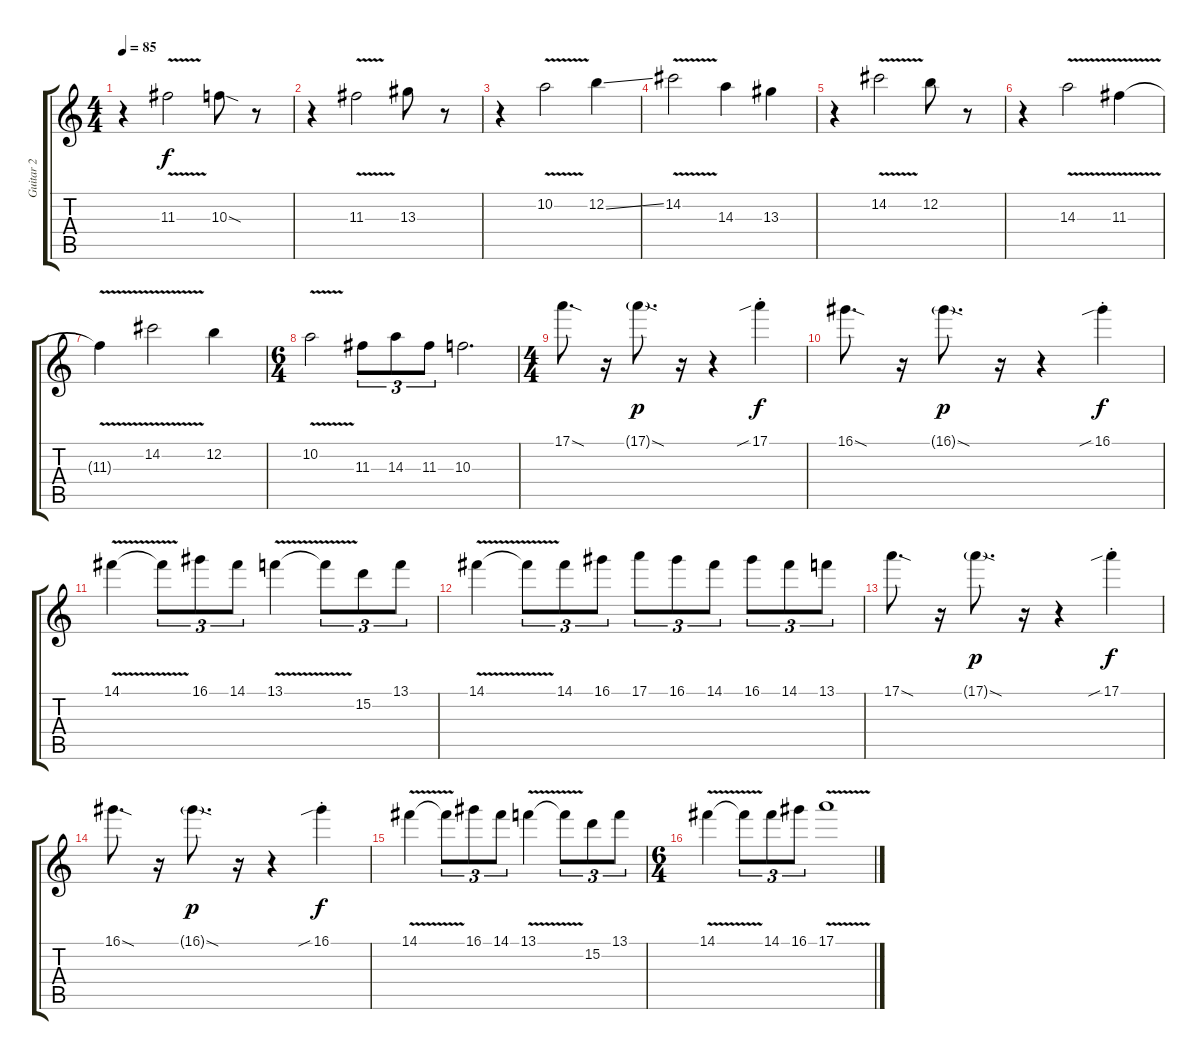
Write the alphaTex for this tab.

\track ("Guitar 2" "Guitar 2") {instrument distortionguitar}
\staff {score tabs}
\tuning (E4 B3 G3 D3 A2 E2) {hide}
\ts (4 4)
\tempo 85
\clef g2
\ks c
r.4{dy f} 11.3{v}.2 10.3{sod}.8 r.8 |
r.4 11.3{v}.2 13.3.8 r.8 |
r.4 10.2{v}.2 12.2{ss}.4 |
14.2{v}.2 14.3.4 13.3.4 |
r.4 14.2{v}.2 12.2.8 r.8 |
r.4 14.3{v}.2 11.3{v}.4 |
11.3{t}.4 14.2{v}.2 12.2.4 |
\ts (6 4)
10.2{v}.2 11.3.8{tu (3 2)} 14.3.8{tu (3 2)} 11.3.8{tu (3 2)} 10.3.2{d} |
\ts (4 4)
17.1{sod}.8{d} r.16 17.1{sod g}.8{d dy p} r.16 r.4 17.1{sib st}.4{dy f} |
16.1{sod}.8{d} r.16 16.1{sod g}.8{d dy p} r.16 r.4 16.1{sib st}.4{dy f} |
14.1{v}.4 14.1{t}.8{tu (3 2)} 16.1.8{tu (3 2)} 14.1.8{tu (3 2)} 13.1{v}.4 13.1{t}.8{tu (3 2)} 15.2.8{tu (3 2)} 13.1.8{tu (3 2)} |
14.1{v}.4 14.1{t}.8{tu (3 2)} 14.1.8{tu (3 2)} 16.1.8{tu (3 2)} 17.1.8{tu (3 2)} 16.1.8{tu (3 2)} 14.1.8{tu (3 2)} 16.1.8{tu (3 2)} 14.1.8{tu (3 2)} 13.1.8{tu (3 2)} |
17.1{sod}.8{d} r.16 17.1{sod g}.8{d dy p} r.16 r.4 17.1{sib st}.4{dy f} |
16.1{sod}.8{d} r.16 16.1{sod g}.8{d dy p} r.16 r.4 16.1{sib st}.4{dy f} |
14.1{v}.4 14.1{t}.8{tu (3 2)} 16.1.8{tu (3 2)} 14.1.8{tu (3 2)} 13.1{v}.4 13.1{t}.8{tu (3 2)} 15.2.8{tu (3 2)} 13.1.8{tu (3 2)} |
\ts (6 4)
14.1{v}.4 14.1{t}.8{tu (3 2)} 14.1.8{tu (3 2)} 16.1.8{tu (3 2)} 17.1{v}.1
